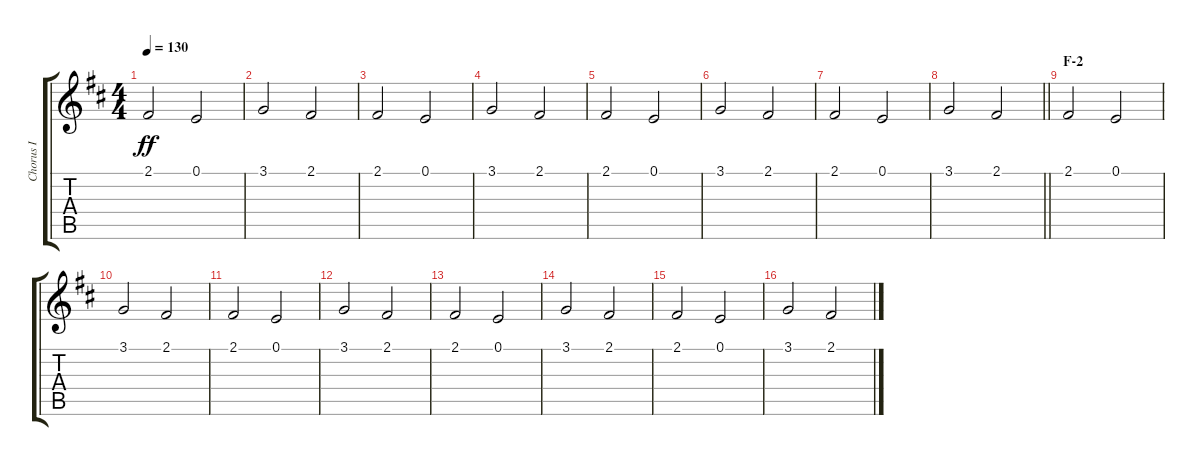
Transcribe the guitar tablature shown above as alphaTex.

\track ("Chorus I" "Chorus I") {instrument voiceoohs}
\staff {score tabs}
\tuning (E4 B3 G3 D3 A2 E2) {hide}
\ts (4 4)
\tempo 130
\clef g2
\ks d
2.1.2{dy ff} 0.1.2 |
3.1.2 2.1.2 |
2.1.2 0.1.2 |
3.1.2 2.1.2 |
2.1.2 0.1.2 |
3.1.2 2.1.2 |
2.1.2 0.1.2 |
\barLineRight lightlight
3.1.2 2.1.2 |
\section ("" "F-2")
2.1.2 0.1.2 |
3.1.2 2.1.2 |
2.1.2 0.1.2 |
3.1.2 2.1.2 |
2.1.2 0.1.2 |
3.1.2 2.1.2 |
2.1.2 0.1.2 |
3.1.2 2.1.2
